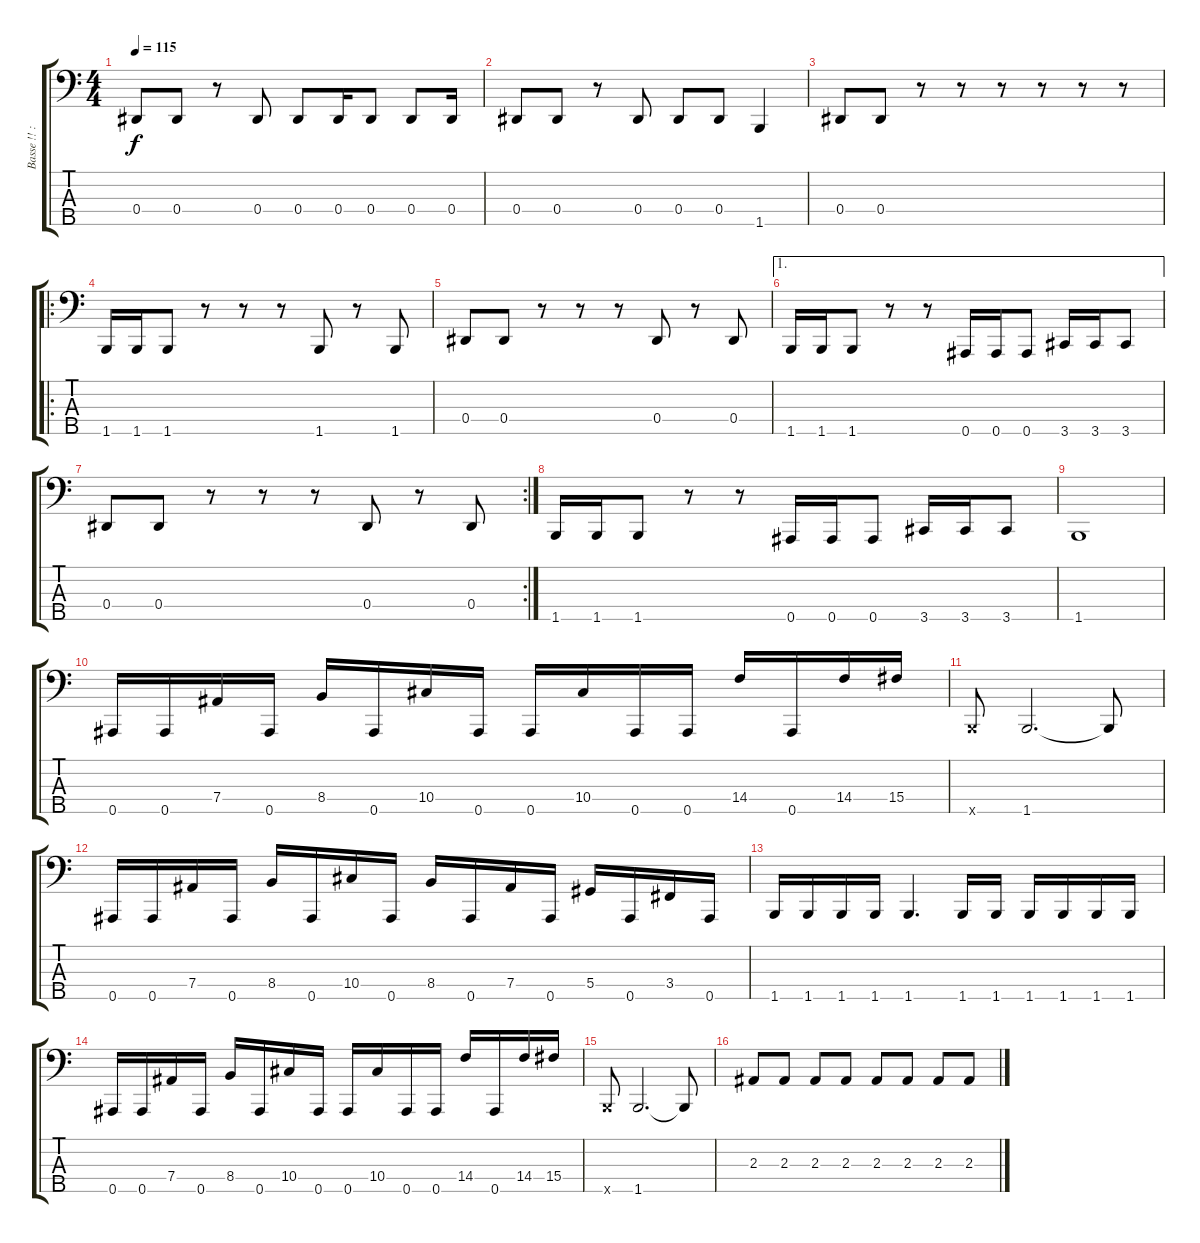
\track ("Basse !! :D" "Basse !! :") {instrument electricbasspick}
\staff {score tabs}
\tuning (Gb2 Db2 Ab1 Eb1 Bb0) {hide}
\ts (4 4)
\tempo 115
\clef f4
\ks c
0.4.8{dy f} 0.4.8 r.8 0.4.8 0.4.8 0.4.16 0.4.8 0.4.8 0.4.16 |
0.4.8 0.4.8 r.8 0.4.8 0.4.8 0.4.8 1.5.4 |
0.4.8 0.4.8 r.8 r.8 r.8 r.8 r.8 r.8 |
\ro
1.5.16 1.5.16 1.5.8 r.8 r.8 r.8 1.5.8 r.8 1.5.8 |
0.4.8 0.4.8 r.8 r.8 r.8 0.4.8 r.8 0.4.8 |
\ae 1
1.5.16 1.5.16 1.5.8 r.8 r.8 0.5.16 0.5.16 0.5.8 3.5.16 3.5.16 3.5.8 |
\rc 2
0.4.8 0.4.8 r.8 r.8 r.8 0.4.8 r.8 0.4.8 |
1.5.16 1.5.16 1.5.8 r.8 r.8 0.5.16 0.5.16 0.5.8 3.5.16 3.5.16 3.5.8 |
1.5.1 |
0.5.16 0.5.16 7.4.16 0.5.16 8.4.16 0.5.16 10.4.16 0.5.16 0.5.16 10.4.16 0.5.16 0.5.16 14.4.16 0.5.16 14.4.16 15.4.16 |
1.5{x}.8 1.5.2{d} 1.5{t}.8 |
0.5.16 0.5.16 7.4.16 0.5.16 8.4.16 0.5.16 10.4.16 0.5.16 8.4.16 0.5.16 7.4.16 0.5.16 5.4.16 0.5.16 3.4.16 0.5.16 |
1.5.16 1.5.16 1.5.16 1.5.16 1.5.4{d} 1.5.16 1.5.16 1.5.16 1.5.16 1.5.16 1.5.16 |
0.5.16 0.5.16 7.4.16 0.5.16 8.4.16 0.5.16 10.4.16 0.5.16 0.5.16 10.4.16 0.5.16 0.5.16 14.4.16 0.5.16 14.4.16 15.4.16 |
1.5{x}.8 1.5.2{d} 1.5{t}.8 |
2.3.8 2.3.8 2.3.8 2.3.8 2.3.8 2.3.8 2.3.8 2.3.8
